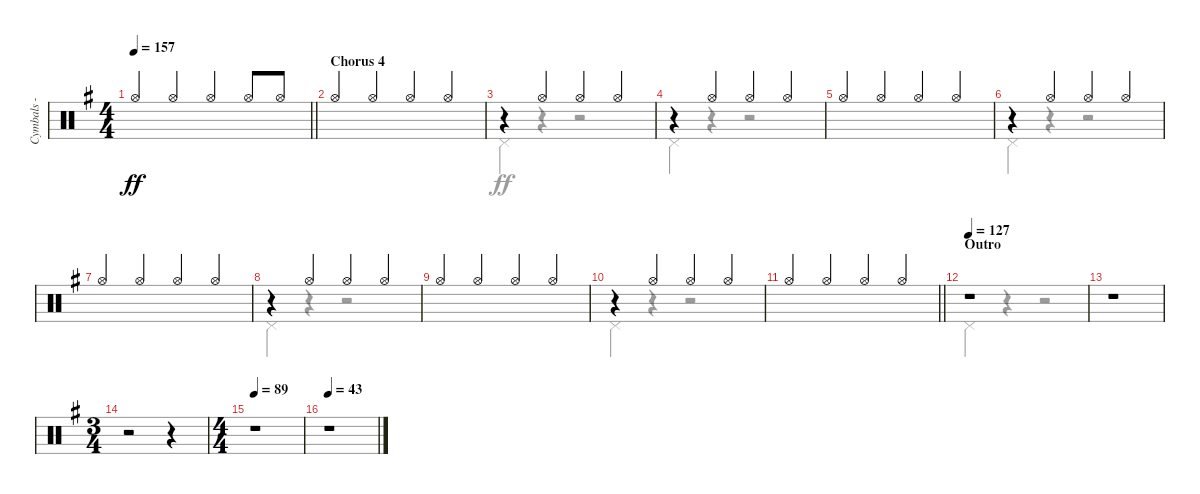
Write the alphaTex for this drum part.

\track ("Cymbals - hi-hat" "Cymbals - ") {instrument percussion}
\staff {score}
\articulation defaults
\voice
\ts (4 4)
\tempo 157
\clef neutral
\barLineRight lightlight
\ks g "Hi-Hat (open)".4{dy ff beam Up} "Hi-Hat (open)".4{beam Up} "Hi-Hat (open)".4{beam Up} "Hi-Hat (open)".8{beam Up} "Hi-Hat (open)".8{beam Up}
|
\section ("" "Chorus 4")
"Hi-Hat (open)".4{beam Up} "Hi-Hat (open)".4{beam Up} "Hi-Hat (open)".4{beam Up} "Hi-Hat (open)".4{beam Up} |
r.4 "Hi-Hat (open)".4{beam Up} "Hi-Hat (open)".4{beam Up} "Hi-Hat (open)".4{beam Up} |
r.4 "Hi-Hat (open)".4{beam Up} "Hi-Hat (open)".4{beam Up} "Hi-Hat (open)".4{beam Up} |
"Hi-Hat (open)".4{beam Up} "Hi-Hat (open)".4{beam Up} "Hi-Hat (open)".4{beam Up} "Hi-Hat (open)".4{beam Up} |
r.4 "Hi-Hat (open)".4{beam Up} "Hi-Hat (open)".4{beam Up} "Hi-Hat (open)".4{beam Up} |
"Hi-Hat (open)".4{beam Up} "Hi-Hat (open)".4{beam Up} "Hi-Hat (open)".4{beam Up} "Hi-Hat (open)".4{beam Up} |
r.4 "Hi-Hat (open)".4{beam Up} "Hi-Hat (open)".4{beam Up} "Hi-Hat (open)".4{beam Up} |
"Hi-Hat (open)".4{beam Up} "Hi-Hat (open)".4{beam Up} "Hi-Hat (open)".4{beam Up} "Hi-Hat (open)".4{beam Up} |
r.4 "Hi-Hat (open)".4{beam Up} "Hi-Hat (open)".4{beam Up} "Hi-Hat (open)".4{beam Up} |
\barLineRight lightlight "Hi-Hat (open)".4{beam Up} "Hi-Hat (open)".4{beam Up} "Hi-Hat (open)".4{beam Up} "Hi-Hat (open)".4{beam Up}
|
\section ("" "Outro")
\tempo 120
\tempo 127
r.1 |
r.1 |
\ts (3 4)
r.2 r.4 |
\ts (4 4)
\tempo 89
r.1 |
\tempo 43
r.1
\voice
\clef neutral
\ottava regular
\simile none
\barLineRight lightlight
\ks g
|
|
"Pedal Hi-Hat (hit)".4 r.4 r.2 |
"Pedal Hi-Hat (hit)".4 r.4 r.2 |
|
"Pedal Hi-Hat (hit)".4 r.4 r.2 |
|
"Pedal Hi-Hat (hit)".4 r.4 r.2 |
|
"Pedal Hi-Hat (hit)".4 r.4 r.2 |
\barLineRight lightlight
|
"Pedal Hi-Hat (hit)".4 r.4 r.2 |
|
|
|
